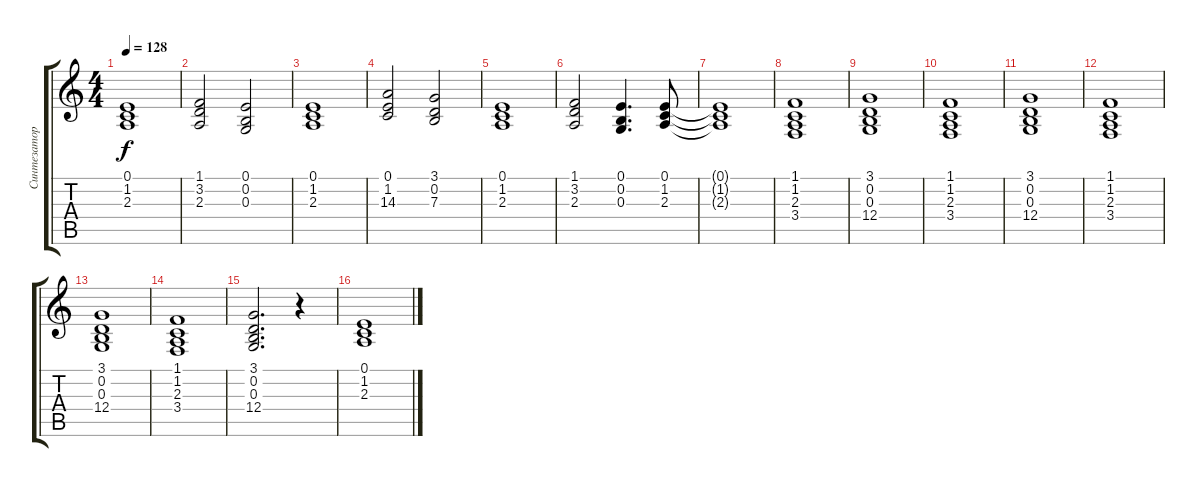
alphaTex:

\track ("Синтезатор 2" "Синтезатор") {instrument stringensemble1}
\staff {score tabs}
\tuning (E4 B3 G3 D3 A2 E2) {hide}
\ts (4 4)
\tempo 128
\clef g2
\ks c
(0.1 1.2 2.3).1{dy f} |
(1.1 3.2 2.3).2 (0.1 0.2 0.3).2 |
(0.1 1.2 2.3).1 |
(0.1 1.2 14.3).2 (3.1 0.2 7.3).2 |
(0.1 1.2 2.3).1 |
(1.1 3.2 2.3).2 (0.1 0.2 0.3).4{d} (0.1 1.2 2.3).8 |
(0.1{t} 1.2{t} 2.3{t}).1 |
(1.1 1.2 2.3 3.4).1 |
(3.1 0.2 0.3 12.4).1 |
(1.1 1.2 2.3 3.4).1 |
(3.1 0.2 0.3 12.4).1 |
(1.1 1.2 2.3 3.4).1 |
(3.1 0.2 0.3 12.4).1 |
(1.1 1.2 2.3 3.4).1 |
(3.1 0.2 0.3 12.4).2{d} r.4 |
(0.1 1.2 2.3).1
